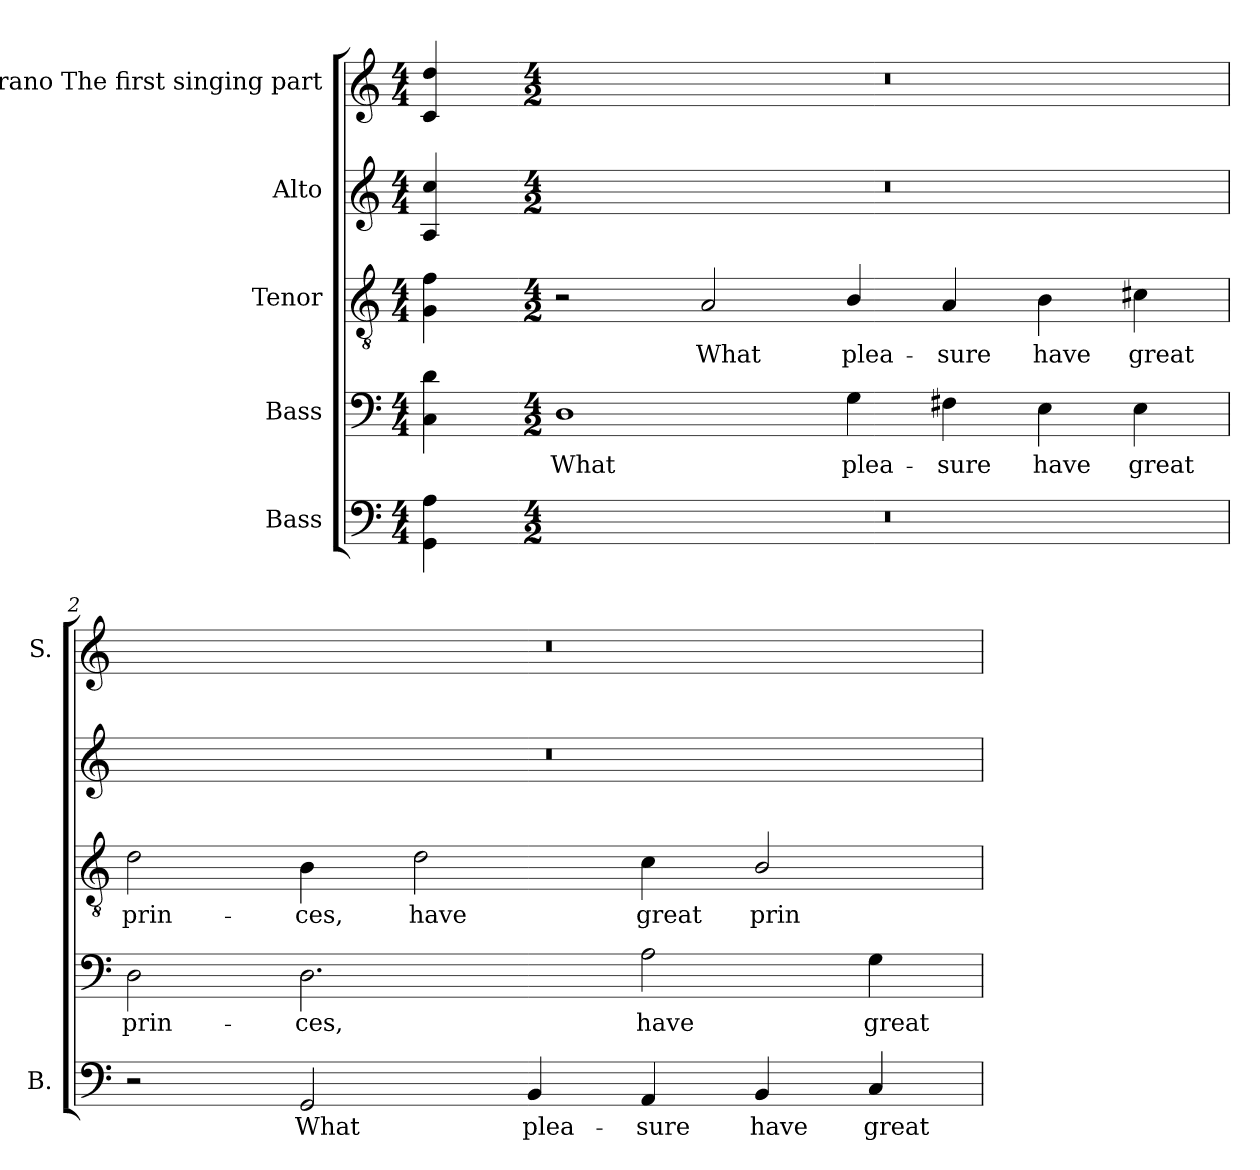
**kern	**text	**kern	**text	**kern	**text	**kern	**kern
*part5	*part5	*part4	*part4	*part3	*part3	*part2	*part1
*staff5	*staff5	*staff4	*staff4	*staff3	*staff3	*staff2	*staff1
*I"Bass	*	*I"Bass	*	*I"Tenor	*	*I"Alto	*I"Soprano The first singing part
*I'B.	*	*	*	*	*	*	*I'S.
!!LO:PB:g=z
*clefF4	*	*clefF4	*	*clefGv2	*	*clefG2	*clefG2
*	*	*ITrd7c12	*	*ITrd7c12	*	*ITrd7c12	*
*k[]	*	*k[]	*	*k[]	*	*k[]	*k[]
*C:	*	*C:	*	*C:	*	*C:	*C:
*M4/4	*	*M4/4	*	*M4/4	*	*M4/4	*M4/4
=	=	=	=	=	=	=	=
4GGi\ 4Ai	.	4CCi\ 4Di	.	4GGi\ 4Fi	.	4AAi/ 4ci	4ci/ 4ddi
=1-	=1-	=1-	=1-	=1-	=1-	=1-	=1-
*M4/2	*	*M4/2	*	*M4/2	*	*M4/2	*M4/2
!LO:N:vis=1	!	!	!	!	!	!	!
!	!	!	!LO:LY:b:color=#000000	!	!	!LO:N:vis=1	!LO:N:vis=1
0r	.	1DDi	What	2r	.	0r	0r
!	!	!	!	!	!LO:LY:b:color=#000000	!	!
.	.	.	.	2AAi/	What	.	.
!	!	!	!LO:LY:b:color=#000000	!	!	!	!
!	!	!	!	!	!LO:LY:b:color=#000000	!	!
.	.	4GGi\	plea-	4BBi/	plea-	.	.
!	!	!	!LO:LY:b:color=#000000	!	!	!	!
!	!	!	!	!	!LO:LY:b:color=#000000	!	!
.	.	4FF#Xi\	-sure	4AAi/	-sure	.	.
!	!	!	!LO:LY:b:color=#000000	!	!	!	!
!	!	!	!	!	!LO:LY:b:color=#000000	!	!
.	.	4EEi\	have	4BBi\	have	.	.
!	!	!	!LO:LY:b:color=#000000	!	!	!	!
!	!	!	!	!	!LO:LY:b:color=#000000	!	!
.	.	4EEi\	great	4C#Xi\	great	.	.
=2	=2	=2	=2	=2	=2	=2	=2
!	!	!	!LO:LY:b:color=#000000	!	!	!	!
!	!	!	!	!	!LO:LY:b:color=#000000	!LO:N:vis=1	!LO:N:vis=1
2r	.	2DDi\	prin-	2Di\	prin-	0r	0r
!	!LO:LY:b:color=#000000	!	!	!	!	!	!
!	!	!	!LO:LY:b:color=#000000	!	!	!	!
!	!	!	!	!	!LO:LY:b:color=#000000	!	!
2GGi/	What	2.DDi\	-ces,	4BBi\	-ces,	.	.
!	!	!	!	!	!LO:LY:b:color=#000000	!	!
.	.	.	.	2Di\	have	.	.
!	!LO:LY:b:color=#000000	!	!	!	!	!	!
4BBi/	plea-	.	.	.	.	.	.
!	!LO:LY:b:color=#000000	!	!	!	!	!	!
!	!	!	!LO:LY:b:color=#000000	!	!	!	!
!	!	!	!	!	!LO:LY:b:color=#000000	!	!
4AAi/	-sure	2AAi\	have	4Ci\	great	.	.
!	!LO:LY:b:color=#000000	!	!	!	!	!	!
!	!	!	!	!	!LO:LY:b:color=#000000	!	!
4BBi/	have	.	.	2BBi/	prin-	.	.
!	!LO:LY:b:color=#000000	!	!	!	!	!	!
!	!	!	!LO:LY:b:color=#000000	!	!	!	!
4Ci/	great	4GGi\	great	.	.	.	.
=	=	=	=	=	=	=	=
*-	*-	*-	*-	*-	*-	*-	*-
